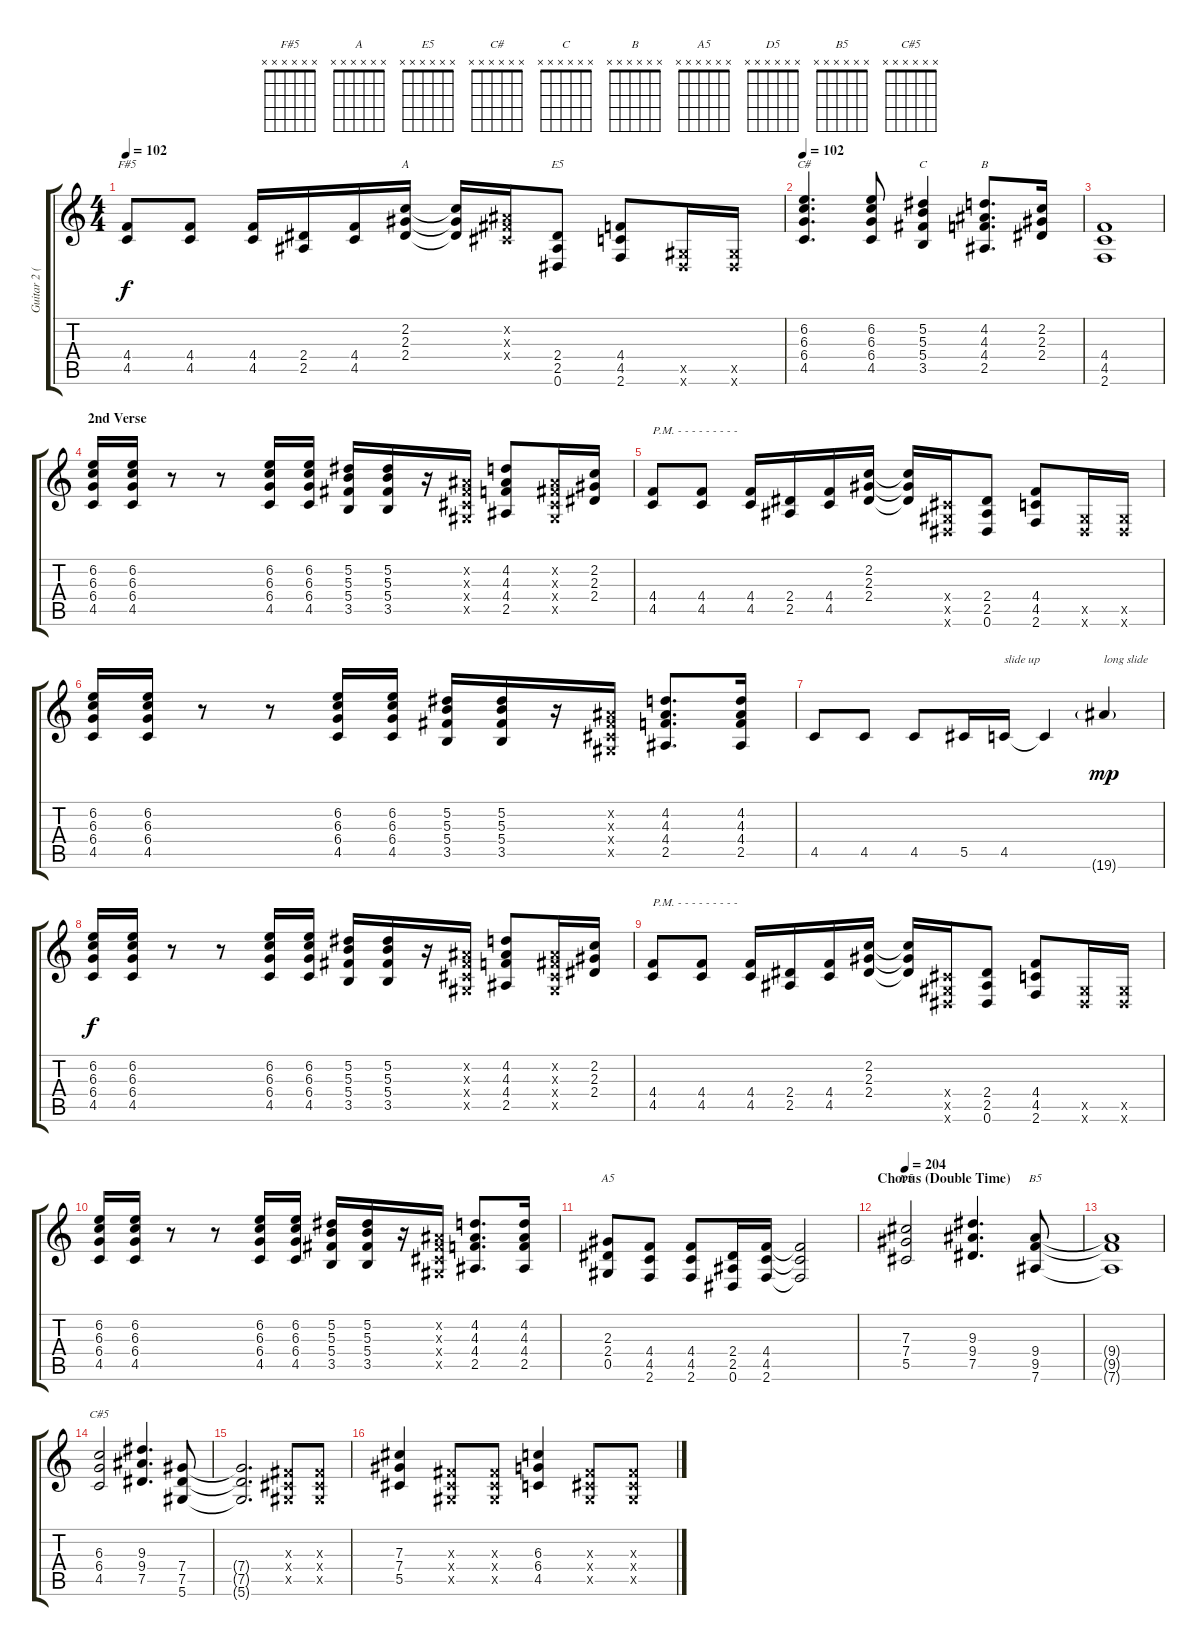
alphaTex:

\track ("Guitar 2 (Izzy)" "Guitar 2 (") {instrument overdrivenguitar}
\staff {score tabs}
\tuning (Eb4 Bb3 Gb3 Db3 Ab2 Eb2) {hide}
\chord ("F#5" x x x x x x)
\chord ("A" x x x x x x)
\chord ("E5" x x x x x x)
\chord ("C#" x x x x x x)
\chord ("C" x x x x x x)
\chord ("B" x x x x x x)
\chord ("A5" x x x x x x)
\chord ("D5" x x x x x x)
\chord ("B5" x x x x x x)
\chord ("C#5" x x x x x x)
\ts (4 4)
\tempo 102
\clef g2
\ks c
(4.4 4.5).8{ch "F#5" dy f} (4.4 4.5).8 (4.4 4.5).16 (2.4 2.5).16 (4.4 4.5).16 (2.2 2.3 2.4).16{ch "A"} (2.2{t} 2.3{t} 2.4{t}).16 (0.2{x} 0.3{x} 0.4{x}).16 (2.4 2.5 0.6).8{ch "E5"} (4.4 4.5 2.6).8 (0.5{x} 0.6{x}).16 (0.5{x} 0.6{x}).16 |
\tempo 102
(6.2 6.3 6.4 4.5).4{d ch "C#"} (6.2 6.3 6.4 4.5).8 (5.2 5.3 5.4 3.5).4{ch "C"} (4.2 4.3 4.4 2.5).8{d ch "B"} (2.2 2.3 2.4).16 |
(4.4 4.5 2.6).1 |
\section ("" "2nd Verse")
(6.2 6.3 6.4 4.5).16 (6.2 6.3 6.4 4.5).16 r.8 r.8 (6.2 6.3 6.4 4.5).16 (6.2 6.3 6.4 4.5).16 (5.2 5.3 5.4 3.5).16 (5.2 5.3 5.4 3.5).16 r.16 (0.2{x} 0.3{x} 0.4{x} 0.5{x}).16 (4.2 4.3 4.4 2.5).8 (0.2{x} 0.3{x} 0.4{x} 0.5{x}).16 (2.2 2.3 2.4).16 |
(4.4 4.5).8{txt "P.M. - - - - - - - - -"} (4.4 4.5).8 (4.4 4.5).16 (2.4 2.5).16 (4.4 4.5).16 (2.2 2.3 2.4).16 (2.2{t} 2.3{t} 2.4{t}).16 (0.4{x} 0.5{x} 0.6{x}).16 (2.4 2.5 0.6).8 (4.4 4.5 2.6).8 (0.5{x} 0.6{x}).16 (0.5{x} 0.6{x}).16 |
(6.2 6.3 6.4 4.5).16 (6.2 6.3 6.4 4.5).16 r.8 r.8 (6.2 6.3 6.4 4.5).16 (6.2 6.3 6.4 4.5).16 (5.2 5.3 5.4 3.5).16 (5.2 5.3 5.4 3.5).16 r.16 (0.2{x} 0.3{x} 0.4{x} 0.5{x}).16 (4.2 4.3 4.4 2.5).8{d} (4.2 4.3 4.4 2.5).16 |
4.5.8 4.5.8 4.5.8 5.5.16 4.5.16{txt "slide up"} 4.5{t}.4 19.6{g}.4{txt "long slide" dy mp} |
(6.2 6.3 6.4 4.5).16{dy f} (6.2 6.3 6.4 4.5).16 r.8 r.8 (6.2 6.3 6.4 4.5).16 (6.2 6.3 6.4 4.5).16 (5.2 5.3 5.4 3.5).16 (5.2 5.3 5.4 3.5).16 r.16 (0.2{x} 0.3{x} 0.4{x} 0.5{x}).16 (4.2 4.3 4.4 2.5).8 (0.2{x} 0.3{x} 0.4{x} 0.5{x}).16 (2.2 2.3 2.4).16 |
(4.4 4.5).8{txt "P.M. - - - - - - - - -"} (4.4 4.5).8 (4.4 4.5).16 (2.4 2.5).16 (4.4 4.5).16 (2.2 2.3 2.4).16 (2.2{t} 2.3{t} 2.4{t}).16 (0.4{x} 0.5{x} 0.6{x}).16 (2.4 2.5 0.6).8 (4.4 4.5 2.6).8 (0.5{x} 0.6{x}).16 (0.5{x} 0.6{x}).16 |
(6.2 6.3 6.4 4.5).16 (6.2 6.3 6.4 4.5).16 r.8 r.8 (6.2 6.3 6.4 4.5).16 (6.2 6.3 6.4 4.5).16 (5.2 5.3 5.4 3.5).16 (5.2 5.3 5.4 3.5).16 r.16 (0.2{x} 0.3{x} 0.4{x} 0.5{x}).16 (4.2 4.3 4.4 2.5).8{d} (4.2 4.3 4.4 2.5).16 |
(2.3 2.4 0.5).8{ch "A5"} (4.4 4.5 2.6).8 (4.4 4.5 2.6).8 (2.4 2.5 0.6).16 (4.4 4.5 2.6).16 (4.4{t} 4.5{t} 2.6{t}).2 |
\section ("" "Chorus (Double Time)")
\tempo 204
(7.3 7.4 5.5).2{ch "D5"} (9.3 9.4 7.5).4{d} (9.4 9.5 7.6).8{ch "B5"} |
(9.4{t} 9.5{t} 7.6{t}).1 |
(6.3 6.4 4.5).2{ch "C#5"} (9.3 9.4 7.5).4{d} (7.4 7.5 5.6).8 |
(7.4{t} 7.5{t} 5.6{t}).2{d} (0.3{x} 0.4{x} 0.5{x}).8 (0.3{x} 0.4{x} 0.5{x}).8 |
(7.3 7.4 5.5).4 (0.3{x} 0.4{x} 0.5{x}).8 (0.3{x} 0.4{x} 0.5{x}).8 (6.3 6.4 4.5).4 (0.3{x} 0.4{x} 0.5{x}).8 (0.3{x} 0.4{x} 0.5{x}).8
